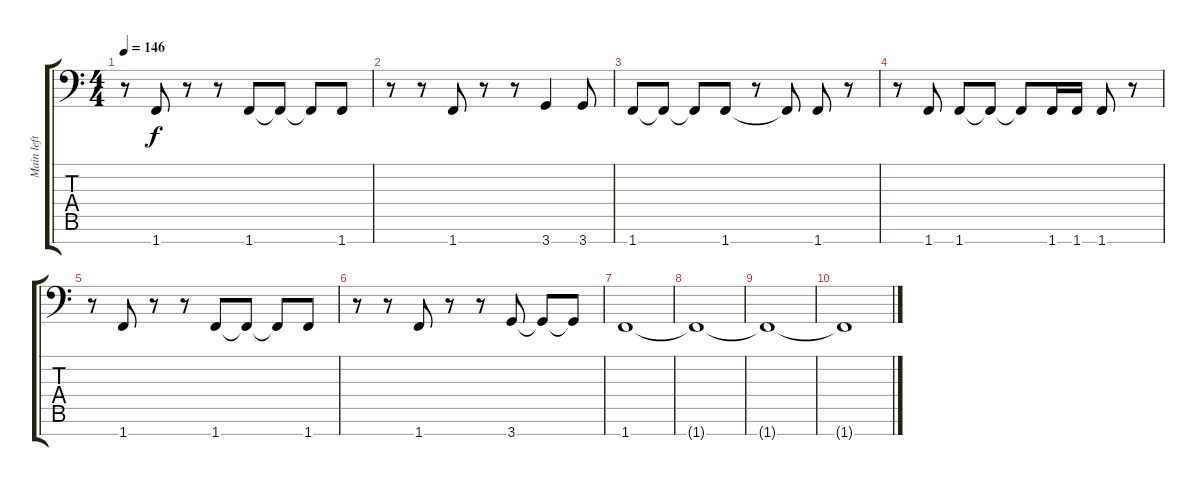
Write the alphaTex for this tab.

\track ("Main left" "Main left") {instrument distortionguitar}
\staff {score tabs}
\tuning (B3 Gb3 D3 A2 E2 A1 E1) {hide}
\ts (4 4)
\tempo 146
\clef f4
\ks aminor
r.8{dy f} 1.7.8 r.8 r.8 1.7.8 1.7{t}.8 1.7{t}.8 1.7.8 |
r.8 r.8 1.7.8 r.8 r.8 3.7.4 3.7.8 |
1.7.8 1.7{t}.8 1.7{t}.8 1.7.8 r.8 1.7{t}.8 1.7.8 r.8 |
r.8 1.7.8 1.7.8 1.7{t}.8 1.7{t}.8 1.7.16 1.7.16 1.7.8 r.8 |
r.8 1.7.8 r.8 r.8 1.7.8 1.7{t}.8 1.7{t}.8 1.7.8 |
r.8 r.8 1.7.8 r.8 r.8 3.7.8 3.7{t}.8 3.7{t}.8 |
1.7.1{volume 13 balance 16 instrument distortionguitar} |
1.7{t}.1{volume 0} |
1.7{t}.1 |
1.7{t}.1
